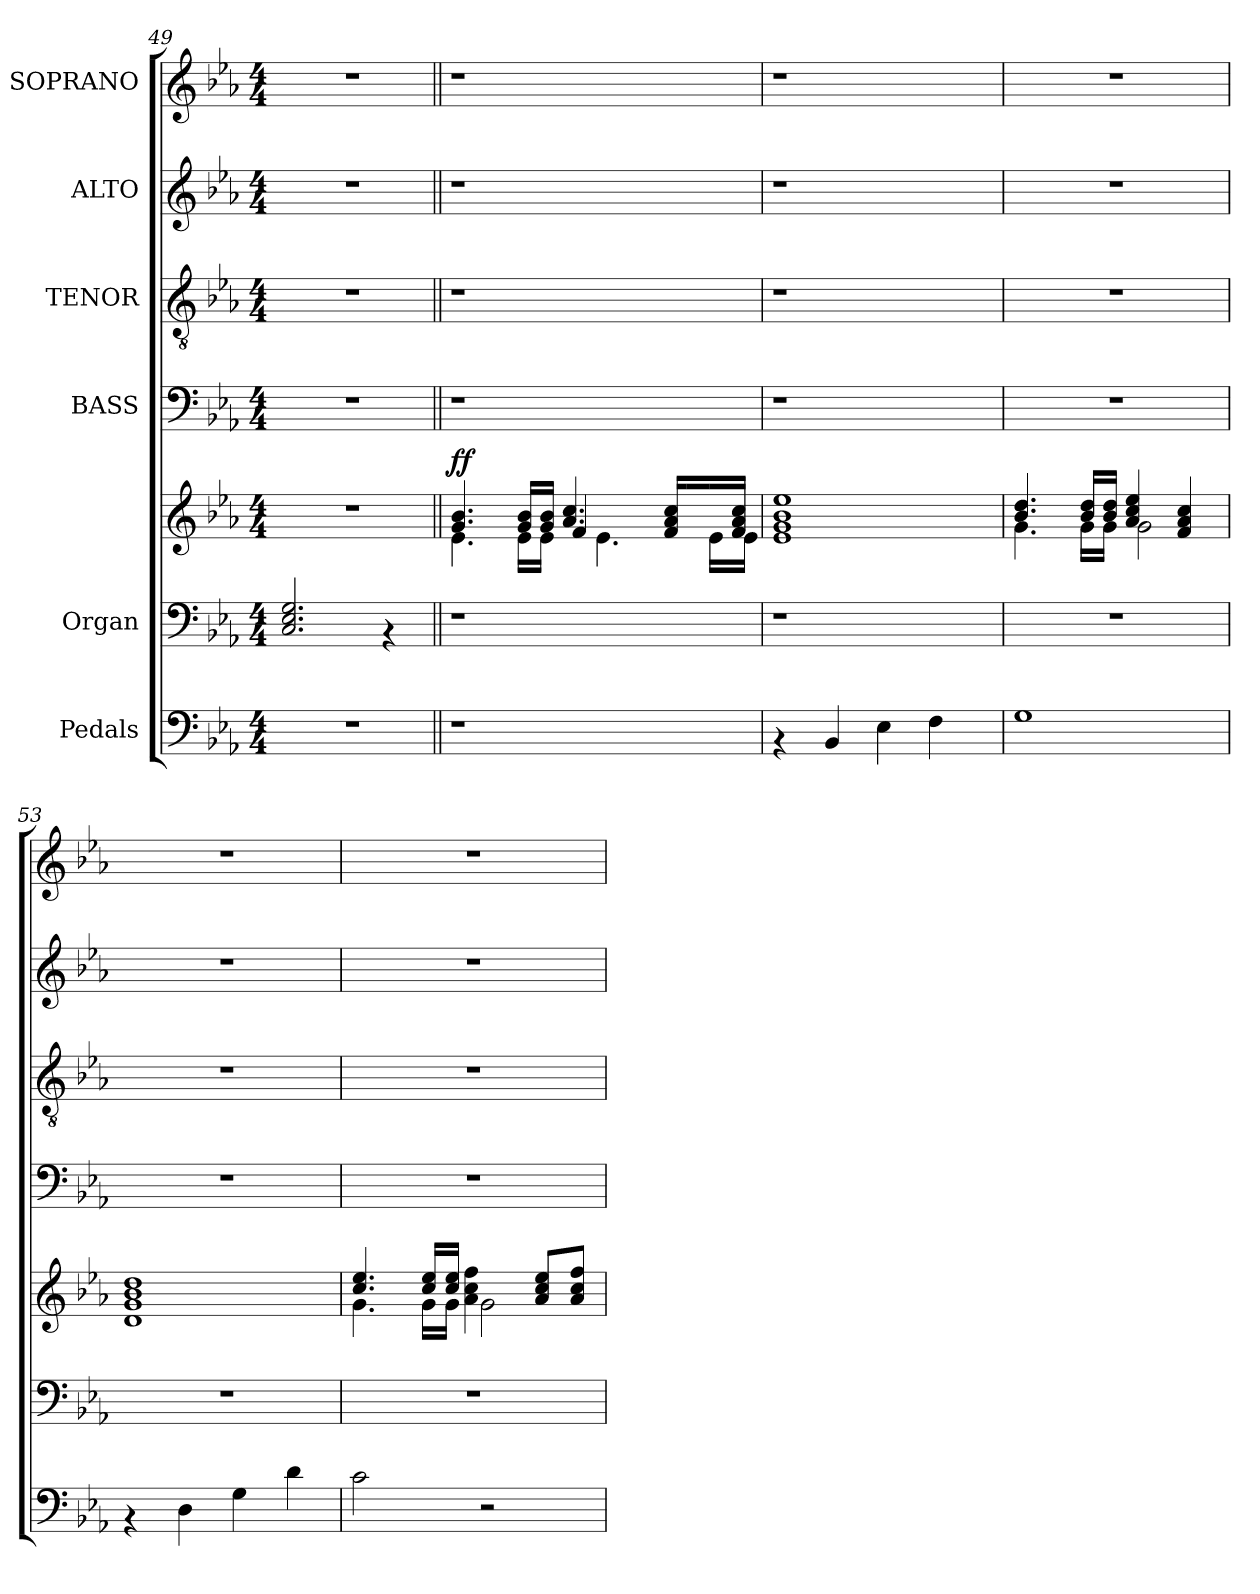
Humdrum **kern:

**kern	**kern	**kern	**dynam	**kern	**kern	**kern	**kern
*part6	*part5	*part5	*part5	*part4	*part3	*part2	*part1
*staff7	*staff6	*staff5	*staff5/6	*staff4	*staff3	*staff2	*staff1
*I"Pedals	*I"Organ	*	*	*I"BASS	*I"TENOR	*I"ALTO	*I"SOPRANO
*clefF4	*clefF4	*clefG2	*	*clefF4	*clefGv2	*clefG2	*clefG2
*k[b-e-a-]	*k[b-e-a-]	*k[b-e-a-]	*	*k[b-e-a-]	*k[b-e-a-]	*k[b-e-a-]	*k[b-e-a-]
*E-:	*E-:	*E-:	*	*E-:	*E-:	*E-:	*E-:
*M4/4	*M4/4	*M4/4	*	*M4/4	*M4/4	*M4/4	*M4/4
=49	=49	=49	=49	=49	=49	=49	=49
1r	2.C/ 2.E-/ 2.G/	1r	.	1r	1r	1r	1r
.	4rAA	.	.	.	.	.	.
=50||	=50||	=50||	=50||	=50||	=50||	=50||	=50||
*	*	*^	*	*	*	*	*
*	*	*	*^	*	*	*	*	*
!	!	!	!	!	!LO:DY:a	!	!	!	!
1r	1r	4.g/ 4.b-/	2ryy	4.e-\	ff	1r	1r	1r	1r
.	.	16g/ 16b-/LL	.	16e-\LL	.	.	.	.	.
.	.	16g/ 16b-/JJ	.	16e-\JJ	.	.	.	.	.
.	.	4.a-/ 4.cc/	4f/	8ryy	.	.	.	.	.
.	.	.	.	4.e-\	.	.	.	.	.
.	.	.	4.ryy	.	.	.	.	.	.
.	.	16f/ 16a-/ 16cc/LL	.	.	.	.	.	.	.
.	.	16ryy	.	.	.	.	.	.	.
8ryy	8ryy	16ryy	.	16e-\LL	.	8ryy	8ryy	8ryy	8ryy
.	.	16f/ 16a-/ 16cc/JJ	.	16e-\JJ	.	.	.	.	.
*	*	*v	*v	*v	*	*	*	*	*
=51	=51	=51	=51	=51	=51	=51	=51
4rAA	1r	1e- 1g 1b- 1ee-	.	1r	1r	1r	1r
4BB-/	.	.	.	.	.	.	.
4E-\	.	.	.	.	.	.	.
4F\	.	.	.	.	.	.	.
16ryy	16ryy	16ryy	.	16ryy	16ryy	16ryy	16ryy
=52	=52	=52	=52	=52	=52	=52	=52
*	*	*^	*	*	*	*	*
1G	1r	4.b-/ 4.dd/	4.g\	.	1r	1r	1r	1r
.	.	16b-/ 16dd/LL	16g\LL	.	.	.	.	.
.	.	16b-/ 16dd/JJ	16g\JJ	.	.	.	.	.
.	.	4a-/ 4cc/ 4ee-/	2g\	.	.	.	.	.
.	.	4f/ 4a-/ 4cc/	.	.	.	.	.	.
*	*	*v	*v	*	*	*	*	*
=53	=53	=53	=53	=53	=53	=53	=53
4rAA	1r	1d 1g 1b- 1dd	.	1r	1r	1r	1r
4D\	.	.	.	.	.	.	.
4G\	.	.	.	.	.	.	.
4d\	.	.	.	.	.	.	.
=54	=54	=54	=54	=54	=54	=54	=54
*	*	*^	*	*	*	*	*
2c\	1r	4.cc/ 4.ee-/	4.g\	.	1r	1r	1r	1r
.	.	16g\LL	16cc/ 16ee-/LL	.	.	.	.	.
.	.	16g\JJ	16cc/ 16ee-/JJ	.	.	.	.	.
2r	.	2g\	4a-\ 4cc\ 4ff\	.	.	.	.	.
.	.	.	8a-/ 8cc/ 8ee-/L	.	.	.	.	.
.	.	.	8a-/> 8cc/> 8ff/>J	.	.	.	.	.
*	*	*v	*v	*	*	*	*	*
=	=	=	=	=	=	=	=
*-	*-	*-	*-	*-	*-	*-	*-
